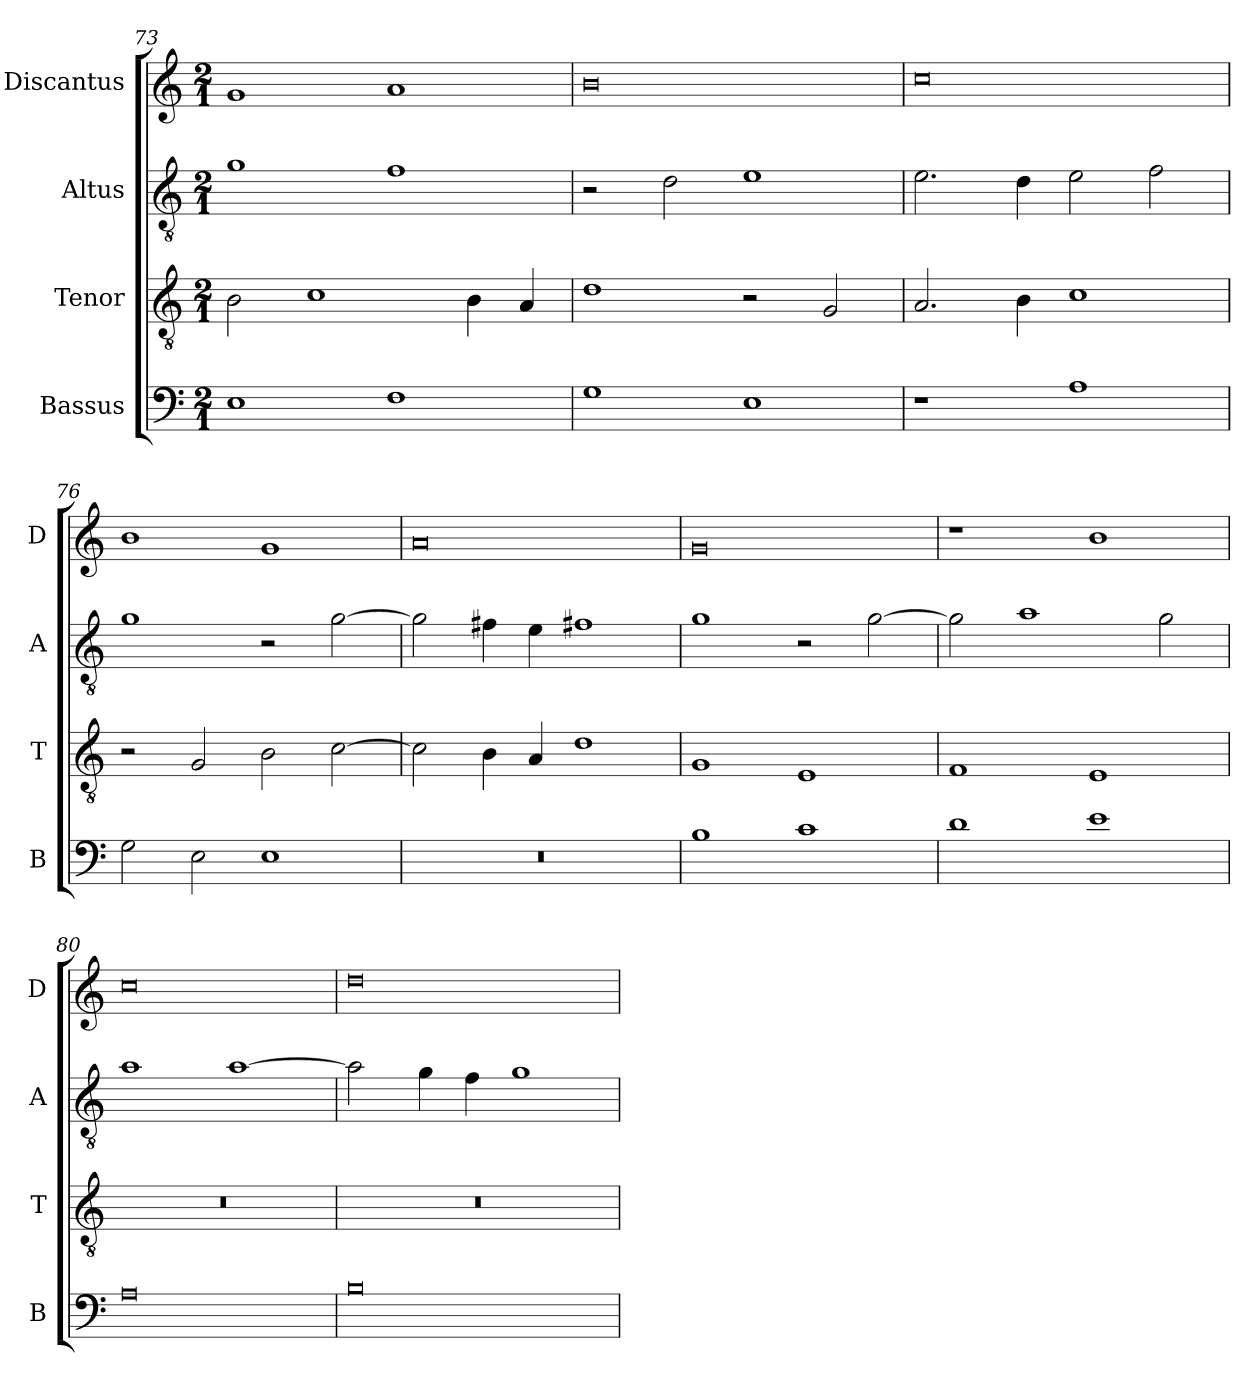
**kern	**kern	**kern	**kern
*part4	*part3	*part2	*part1
*staff4	*staff3	*staff2	*staff1
*I"Bassus	*I"Tenor	*I"Altus	*I"Discantus
*I'B	*I'T	*I'A	*I'D
*clefF4	*clefGv2	*clefGv2	*clefG2
*k[]	*k[]	*k[]	*k[]
*M2/1	*M2/1	*M2/1	*M2/1
=73	=73	=73	=73
1E	2B\	1g	1g
.	1c	.	.
1F	.	1f	1a
.	4B\	.	.
.	4A/	.	.
=74	=74	=74	=74
1G	1d	2r	0b
.	.	2d\	.
1E	2r	1e	.
.	2G/	.	.
=75	=75	=75	=75
1r	2.A/	2.e\	0cc
.	4B\	4d\	.
1A	1c	2e\	.
.	.	2f\	.
=76	=76	=76	=76
2G\	2r	1g	1b
2E\	2G/	.	.
1E	2B\	2r	1g
.	[2c\	[2g\	.
=77	=77	=77	=77
0r	2c\]	2g\]	0a
.	4B\	4f#X\	.
.	4A/	4e\	.
.	1d	1f#X	.
=78	=78	=78	=78
1B	1G	1g	0g
1c	1E	2r	.
.	.	[2g\	.
=79	=79	=79	=79
1d	1F	2g\]	1r
.	.	1a	.
1e	1E	.	1b
.	.	2g\	.
=80	=80	=80	=80
0A	0r	1a	0cc
.	.	[1a	.
=81	=81	=81	=81
0B	0r	2a\]	0dd
.	.	4g\	.
.	.	4f\	.
.	.	1g	.
=	=	=	=
*-	*-	*-	*-
